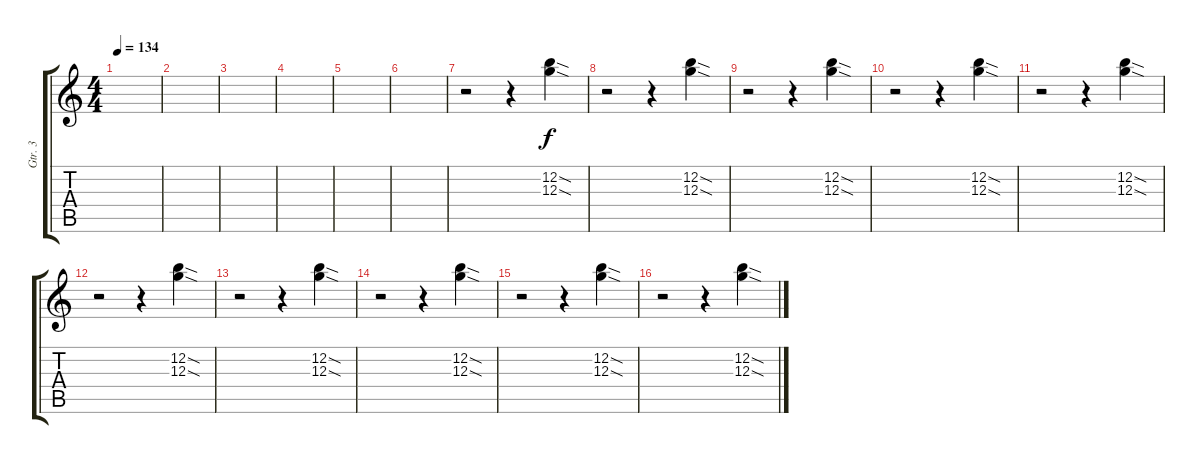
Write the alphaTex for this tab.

\track ("Gtr. 3" "Gtr. 3") {instrument distortionguitar}
\staff {score tabs}
\tuning (D4 B3 G3 D3 G2 D2) {hide}
\ts (4 4)
\tempo 134
\clef g2
\ks c
|
|
|
|
|
|
r.2 r.4 (12.2{sod} 12.3{sod}).4 |
r.2 r.4 (12.2{sod} 12.3{sod}).4 |
r.2 r.4 (12.2{sod} 12.3{sod}).4 |
r.2 r.4 (12.2{sod} 12.3{sod}).4 |
r.2 r.4 (12.2{sod} 12.3{sod}).4 |
r.2 r.4 (12.2{sod} 12.3{sod}).4 |
r.2 r.4 (12.2{sod} 12.3{sod}).4 |
r.2 r.4 (12.2{sod} 12.3{sod}).4 |
r.2 r.4 (12.2{sod} 12.3{sod}).4 |
r.2 r.4 (12.2{sod} 12.3{sod}).4
